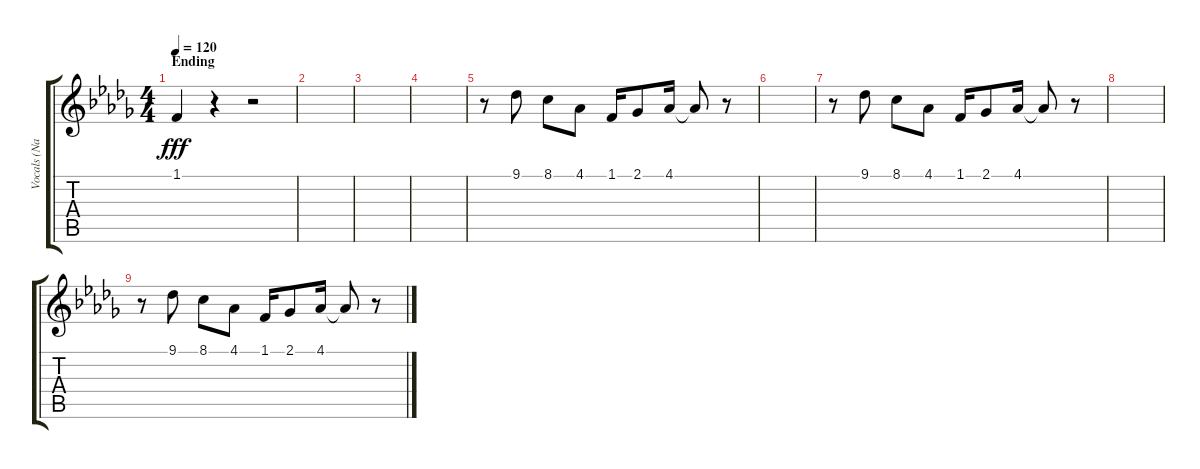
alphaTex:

\track ("Vocals (Nakano Azusa]" "Vocals (Na") {instrument altosax}
\staff {score tabs}
\tuning (E4 B3 G3 D3 A2 E2) {hide}
\ts (4 4)
\section ("" "Ending")
\tempo 120
\clef g2
\ks db
1.1.4{dy fff} r.4 r.2 |
|
|
|
r.8 9.1.8 8.1.8 4.1.8 1.1.16 2.1.8 4.1.16 4.1{t}.8 r.8 |
|
r.8 9.1.8 8.1.8 4.1.8 1.1.16 2.1.8 4.1.16 4.1{t}.8 r.8 |
|
r.8 9.1.8 8.1.8 4.1.8 1.1.16 2.1.8 4.1.16 4.1{t}.8 r.8
